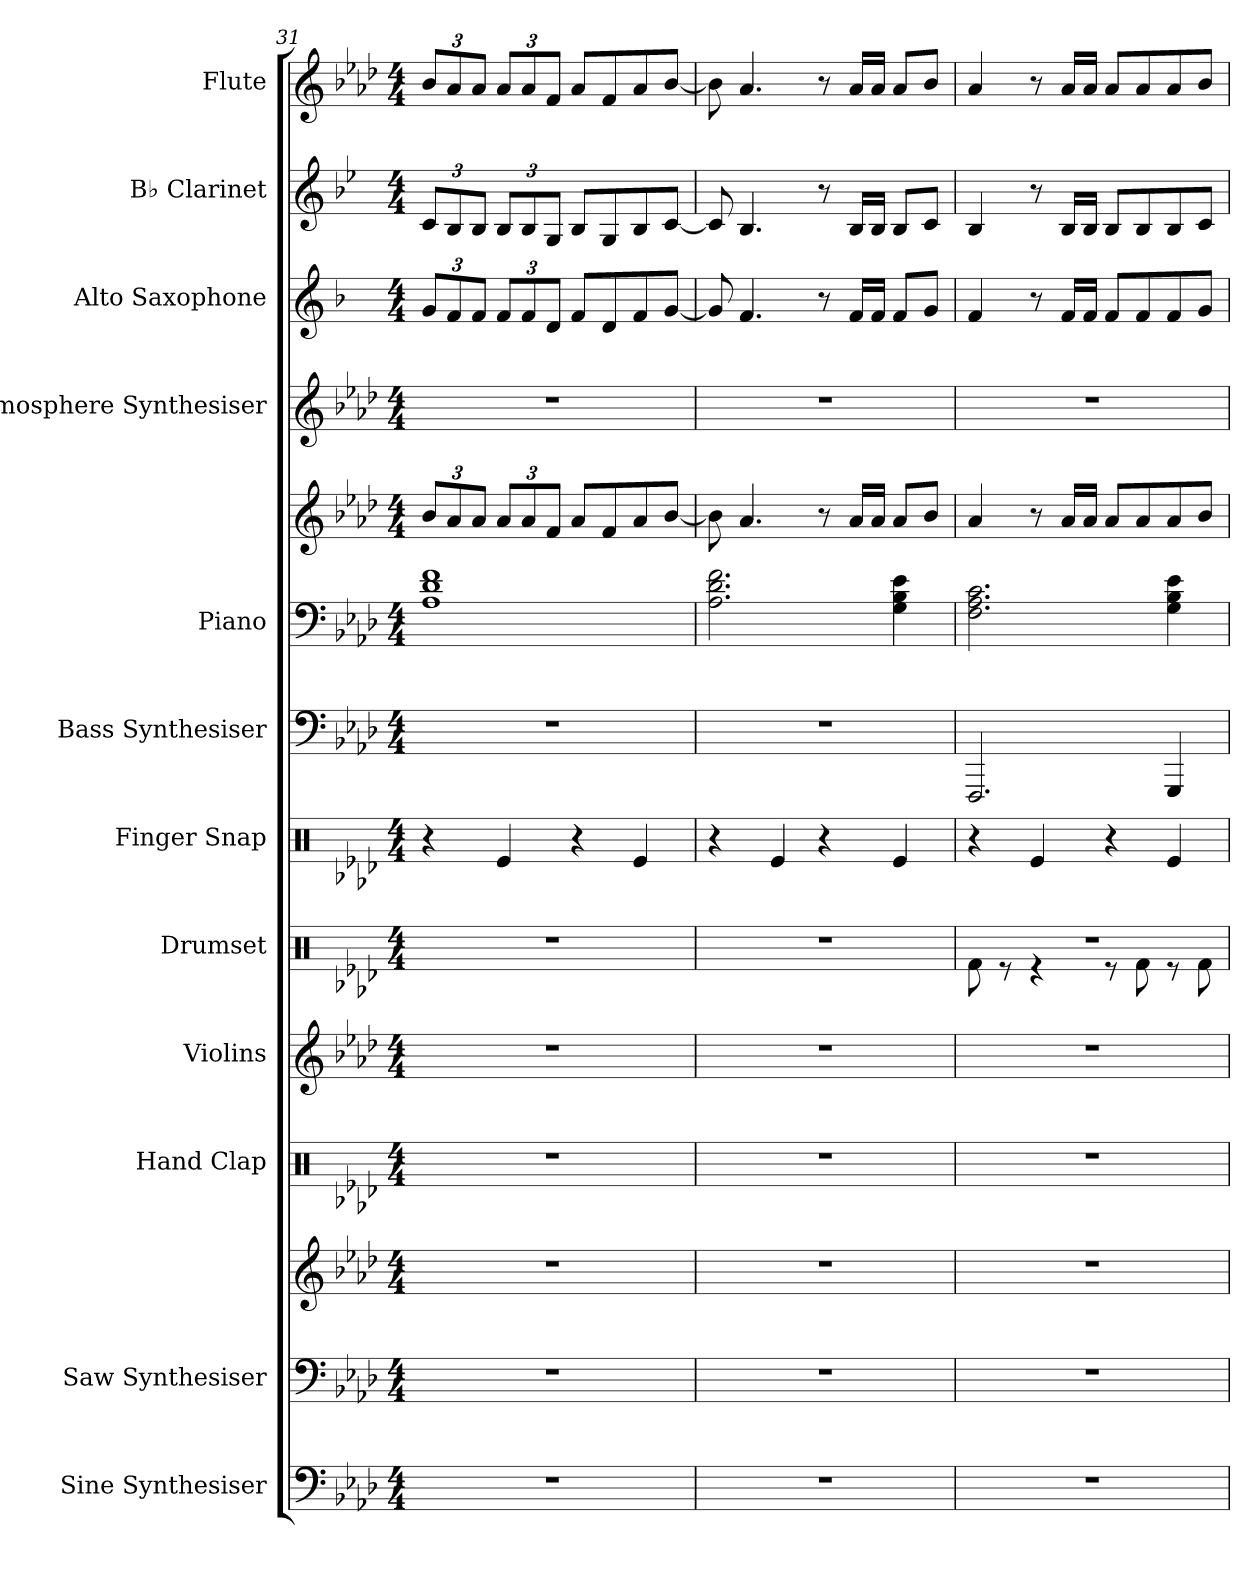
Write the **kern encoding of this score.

**kern	**kern	**kern	**kern	**kern	**kern	**kern	**kern	**kern	**kern	**kern	**kern	**kern	**kern
*part12	*part11	*part11	*part10	*part9	*part8	*part7	*part6	*part5	*part5	*part4	*part3	*part2	*part1
*staff14	*staff13	*staff12	*staff11	*staff10	*staff9	*staff8	*staff7	*staff6	*staff5	*staff4	*staff3	*staff2	*staff1
*I"Sine Synthesiser	*I"Saw Synthesiser	*	*I"Hand Clap	*I"Violins	*I"Drumset	*I"Finger Snap	*I"Bass Synthesiser	*I"Piano	*	*I"Atmosphere Synthesiser	*I"Alto Saxophone	*I"B♭ Clarinet	*I"Flute
*I'Synth.	*I'Synth.	*	*I'Hd. Clp.	*I'Vlns.	*I'D. Set	*I'Fi. Sna.	*I'Synth.	*I'Pno.	*	*I'Synth.	*I'A. Sax.	*I'B♭ Cl.	*I'Fl.
*clefF4	*clefF4	*clefG2	*clefX	*clefG2	*clefX	*clefX	*clefF4	*clefF4	*clefG2	*clefG2	*clefG2	*clefG2	*clefG2
*	*	*	*	*	*	*	*	*	*	*	*ITrd5c9	*ITrd1c2	*
*k[b-e-a-d-]	*k[b-e-a-d-]	*k[b-e-a-d-]	*k[b-e-a-d-]	*k[b-e-a-d-]	*k[b-e-a-d-]	*k[b-e-a-d-]	*k[b-e-a-d-]	*k[b-e-a-d-]	*k[b-e-a-d-]	*k[b-e-a-d-]	*k[b-e-a-d-]	*k[b-e-a-d-]	*k[b-e-a-d-]
*M4/4	*M4/4	*M4/4	*M4/4	*M4/4	*M4/4	*M4/4	*M4/4	*M4/4	*M4/4	*M4/4	*M4/4	*M4/4	*M4/4
*	*	*	*	*	*	*	*	*	*Xbrackettup	*	*Xbrackettup	*Xbrackettup	*Xbrackettup
=31	=31	=31	=31	=31	=31	=31	=31	=31	=31	=31	=31	=31	=31
1r	1r	1r	1r	1r	1r	4r	1r	1A- 1d- 1f	12b-/L	1r	12B-/L	12B-/L	12b-/L
.	.	.	.	.	.	.	.	.	12a-/	.	12A-/	12A-/	12a-/
.	.	.	.	.	.	.	.	.	12a-/J	.	12A-/J	12A-/J	12a-/J
.	.	.	.	.	.	4Re/	.	.	12a-/L	.	12A-/L	12A-/L	12a-/L
.	.	.	.	.	.	.	.	.	12a-/	.	12A-/	12A-/	12a-/
.	.	.	.	.	.	.	.	.	12f/J	.	12F/J	12F/J	12f/J
.	.	.	.	.	.	4r	.	.	8a-/L	.	8A-/L	8A-/L	8a-/L
.	.	.	.	.	.	.	.	.	8f/	.	8F/	8F/	8f/
.	.	.	.	.	.	4Re/	.	.	8a-/	.	8A-/	8A-/	8a-/
.	.	.	.	.	.	.	.	.	[8b-/J	.	[8B-/J	[8B-/J	[8b-/J
=32	=32	=32	=32	=32	=32	=32	=32	=32	=32	=32	=32	=32	=32
1r	1r	1r	1r	1r	1r	4r	1r	2.A-\ 2.d-\ 2.f\	8b-\]	1r	8B-/]	8B-/]	8b-\]
.	.	.	.	.	.	.	.	.	4.a-/	.	4.A-/	4.A-/	4.a-/
.	.	.	.	.	.	4Re/	.	.	.	.	.	.	.
.	.	.	.	.	.	4r	.	.	8r	.	8r	8r	8r
.	.	.	.	.	.	.	.	.	16a-/LL	.	16A-/LL	16A-/LL	16a-/LL
.	.	.	.	.	.	.	.	.	16a-/JJ	.	16A-/JJ	16A-/JJ	16a-/JJ
.	.	.	.	.	.	4Re/	.	4G\ 4B-\ 4e-\	8a-/L	.	8A-/L	8A-/L	8a-/L
.	.	.	.	.	.	.	.	.	8b-/J	.	8B-/J	8B-/J	8b-/J
=33	=33	=33	=33	=33	=33	=33	=33	=33	=33	=33	=33	=33	=33
*	*	*	*	*	*^	*	*	*	*	*	*	*	*
1r	1r	1r	1r	1r	1r	8Rf\	4r	2.FFF/	2.F\ 2.A-\ 2.c\	4a-/	1r	4A-/	4A-/	4a-/
.	.	.	.	.	.	8r	.	.	.	.	.	.	.	.
.	.	.	.	.	.	4r	4Re/	.	.	8r	.	8r	8r	8r
.	.	.	.	.	.	.	.	.	.	16a-/LL	.	16A-/LL	16A-/LL	16a-/LL
.	.	.	.	.	.	.	.	.	.	16a-/JJ	.	16A-/JJ	16A-/JJ	16a-/JJ
.	.	.	.	.	.	8r	4r	.	.	8a-/L	.	8A-/L	8A-/L	8a-/L
.	.	.	.	.	.	8Rf\	.	.	.	8a-/	.	8A-/	8A-/	8a-/
.	.	.	.	.	.	8r	4Re/	4GGG/	4G\ 4B-\ 4e-\	8a-/	.	8A-/	8A-/	8a-/
.	.	.	.	.	.	8Rf\	.	.	.	8b-/J	.	8B-/J	8B-/J	8b-/J
*	*	*	*	*	*v	*v	*	*	*	*	*	*	*	*
=	=	=	=	=	=	=	=	=	=	=	=	=	=
*-	*-	*-	*-	*-	*-	*-	*-	*-	*-	*-	*-	*-	*-
